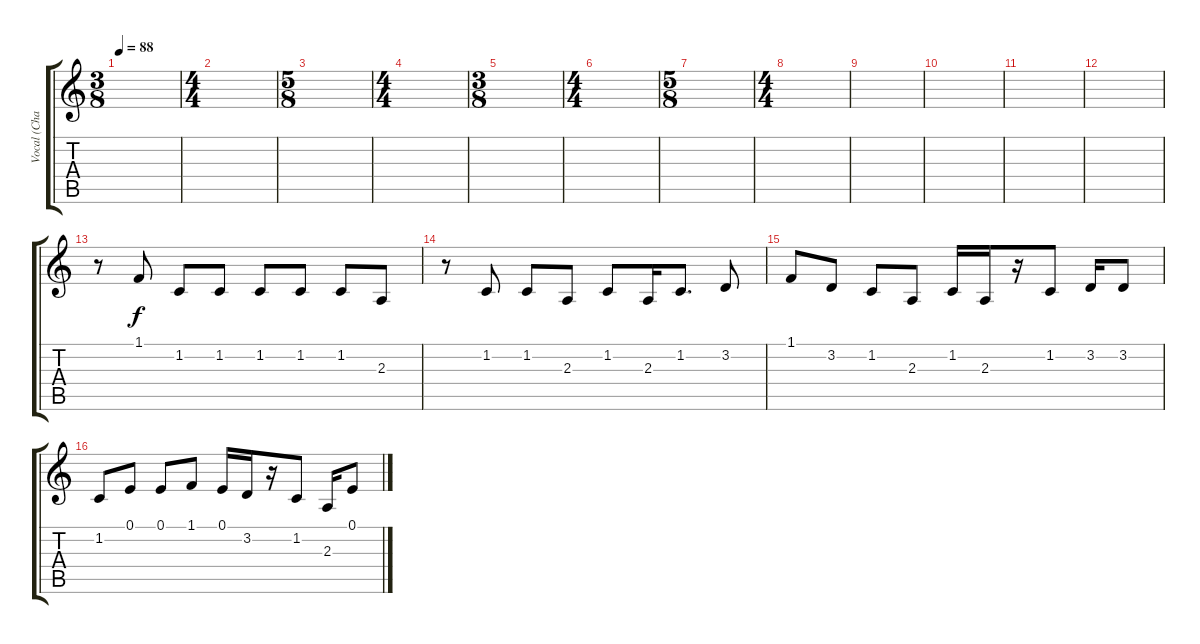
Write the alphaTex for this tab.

\track ("Vocal (Chad)" "Vocal (Cha") {instrument lead2sawtooth}
\staff {score tabs}
\tuning (E4 B3 G3 D3 A2 E2) {hide}
\ts (3 8)
\tempo 88
\clef g2
\ks c
|
\ts (4 4)
|
\ts (5 8)
|
\ts (4 4)
|
\ts (3 8)
|
\ts (4 4)
|
\ts (5 8)
|
\ts (4 4)
|
|
|
|
|
r.8 1.1.8 1.2.8 1.2.8 1.2.8 1.2.8 1.2.8 2.3.8 |
r.8 1.2.8 1.2.8 2.3.8 1.2.8 2.3.16 1.2.8{d} 3.2.8 |
1.1.8 3.2.8 1.2.8 2.3.8 1.2.16 2.3.16 r.16 1.2.8 3.2.16 3.2.8 |
1.2.8 0.1.8 0.1.8 1.1.8 0.1.16 3.2.16 r.16 1.2.8 2.3.16 0.1.8
